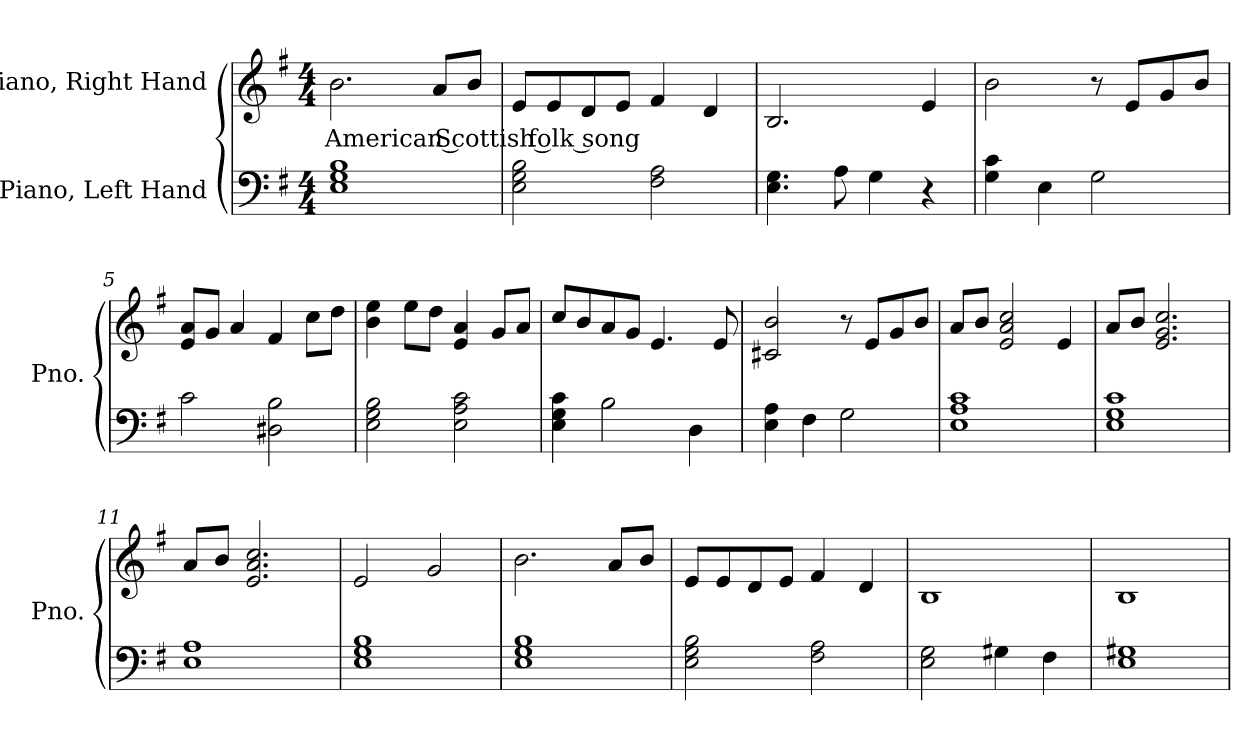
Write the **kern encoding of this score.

**kern	**kern	**text
*part2	*part1	*part1
*staff2	*staff1	*staff1
*I"Piano, Left Hand	*I"Piano, Right Hand	*
*I'Pno.	*I'Pno.	*
*clefF4	*clefG2	*
*k[f#]	*k[f#]	*
*M4/4	*M4/4	*
*MM100	*MM100	*
=1	=1	=1
!	!	!LO:LY:b
1E 1G 1B	2.b\	American Scottish folk song
.	8a/L	.
.	8b/J	.
=2	=2	=2
2E\ 2G\ 2B\	8e/L	.
.	8e/	.
.	8d/	.
.	8e/J	.
2F#\ 2A\	4f#/	.
.	4d/	.
=3	=3	=3
4.E\ 4.G\	2.B/	.
8A\	.	.
4G\	.	.
4r	4e/	.
=4	=4	=4
4G\ 4c\	2b\	.
4E\	.	.
2G\	8r	.
.	8e/L	.
.	8g/	.
.	8b/J	.
!!LO:LB:g=z
=5	=5	=5
2c\	8e/ 8a/L	.
.	8g/J	.
.	4a/	.
2D#X\ 2B\	4f#/	.
.	8cc\L	.
.	8dd\J	.
=6	=6	=6
2E\ 2G\ 2B\	4b\ 4ee\	.
.	8ee\L	.
.	8dd\J	.
2E\ 2A\ 2c\	4e/ 4a/	.
.	8g/L	.
.	8a/J	.
=7	=7	=7
4E\ 4G\ 4c\	8cc/L	.
.	8b/	.
2B\	8a/	.
.	8g/J	.
.	4.e/	.
4D\	.	.
.	8e/	.
=8	=8	=8
4E\ 4A\	2c#X/ 2b/	.
4F#\	.	.
2G\	8r	.
.	8e/L	.
.	8g/	.
.	8b/J	.
=9	=9	=9
1E 1A 1c	8a/L	.
.	8b/J	.
.	2e/ 2a/ 2cc/	.
.	4e/	.
=10	=10	=10
1E 1G 1c	8a/L	.
.	8b/J	.
.	2.e/ 2.g/ 2.cc/	.
=11	=11	=11
1E 1A	8a/L	.
.	8b/J	.
.	2.e/ 2.a/ 2.cc/	.
!!LO:LB:g=z
=12	=12	=12
1E 1G 1B	2e/	.
.	2g/	.
=13	=13	=13
1E 1G 1B	2.b\	.
.	8a/L	.
.	8b/J	.
=14	=14	=14
2E\ 2G\ 2B\	8e/L	.
.	8e/	.
.	8d/	.
.	8e/J	.
2F#\ 2A\	4f#/	.
.	4d/	.
=15	=15	=15
2E\ 2G\	1B	.
4G#X\	.	.
4F#\	.	.
=16	=16	=16
1E 1G#X	1B	.
=	=	=
*-	*-	*-
